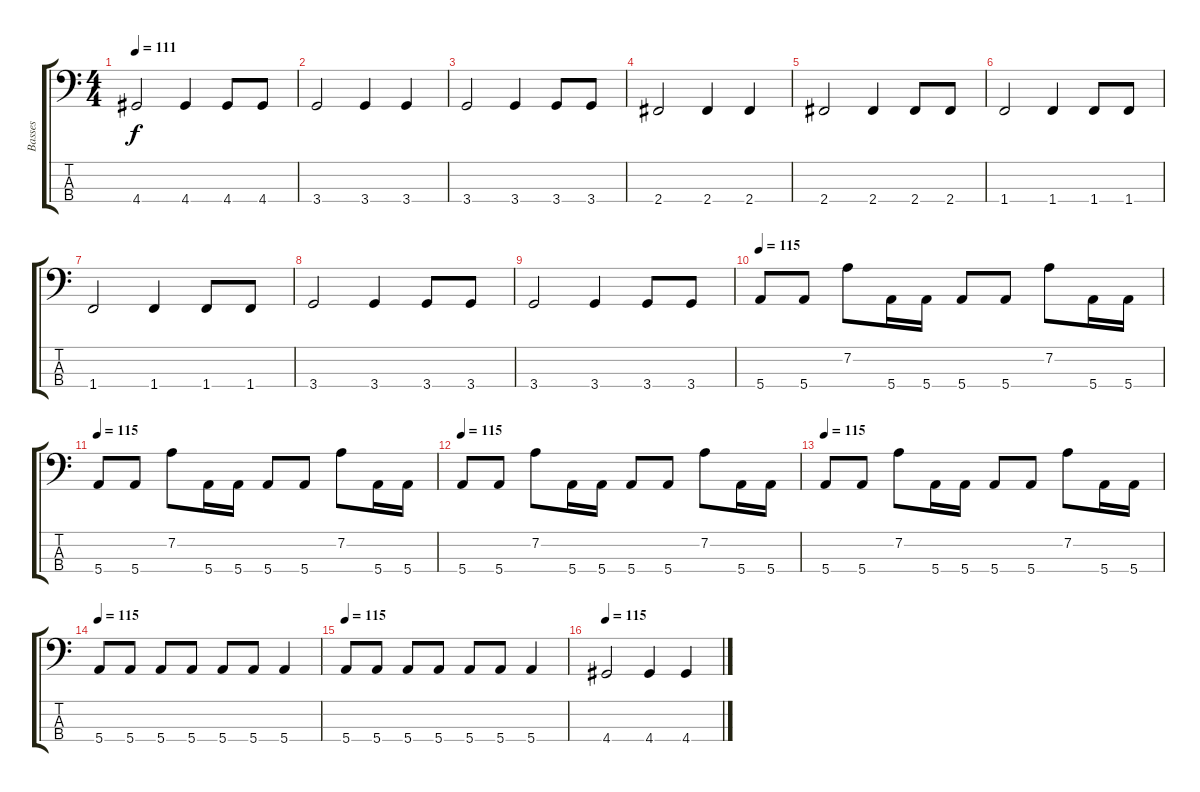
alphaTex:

\track ("Basses" "Basses") {instrument electricbassfinger}
\staff {score tabs}
\tuning (G2 D2 A1 E1) {hide}
\ts (4 4)
\tempo 111
\clef f4
\ks c
4.4.2{dy f} 4.4.4 4.4.8 4.4.8 |
3.4.2 3.4.4 3.4.4 |
3.4.2 3.4.4 3.4.8 3.4.8 |
2.4.2 2.4.4 2.4.4 |
2.4.2 2.4.4 2.4.8 2.4.8 |
1.4.2 1.4.4 1.4.8 1.4.8 |
1.4.2 1.4.4 1.4.8 1.4.8 |
3.4.2 3.4.4 3.4.8 3.4.8 |
3.4.2 3.4.4 3.4.8 3.4.8 |
\tempo 115
5.4.8 5.4.8 7.2.8 5.4.16 5.4.16 5.4.8 5.4.8 7.2.8 5.4.16 5.4.16 |
\tempo 115
5.4.8 5.4.8 7.2.8 5.4.16 5.4.16 5.4.8 5.4.8 7.2.8 5.4.16 5.4.16 |
\tempo 115
5.4.8 5.4.8 7.2.8 5.4.16 5.4.16 5.4.8 5.4.8 7.2.8 5.4.16 5.4.16 |
\tempo 115
5.4.8 5.4.8 7.2.8 5.4.16 5.4.16 5.4.8 5.4.8 7.2.8 5.4.16 5.4.16 |
\tempo 115
5.4.8 5.4.8 5.4.8 5.4.8 5.4.8 5.4.8 5.4.4 |
\tempo 115
5.4.8 5.4.8 5.4.8 5.4.8 5.4.8 5.4.8 5.4.4 |
\tempo 115
4.4.2 4.4.4 4.4.4
